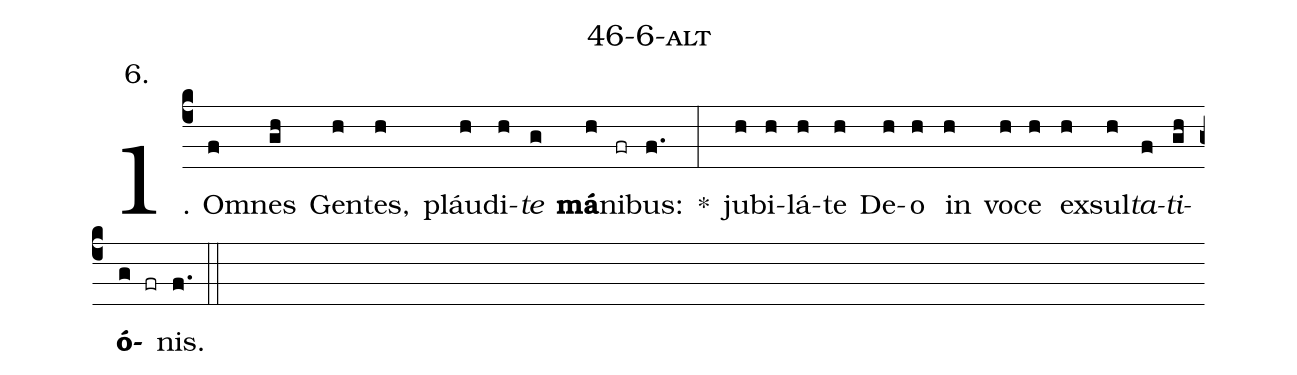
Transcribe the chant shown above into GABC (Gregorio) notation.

name: 46-6-alt;
annotation: 6.;
%%
(c4)1. Om(f)nes(gh) Gen(h)tes,(h) pláu(h)di(h)<i>te</i>(g) <b>má</b>(h)ni(fr)bus:(f.) *(:) ju(h)bi(h)lá(h)te(h) De(h)o(h) in(h) vo(h)ce(h) ex(h)sul(h)<i>ta</i>(f)<i>ti</i>(gh)<b>ó</b>(g fr)nis.(f.) (::)
